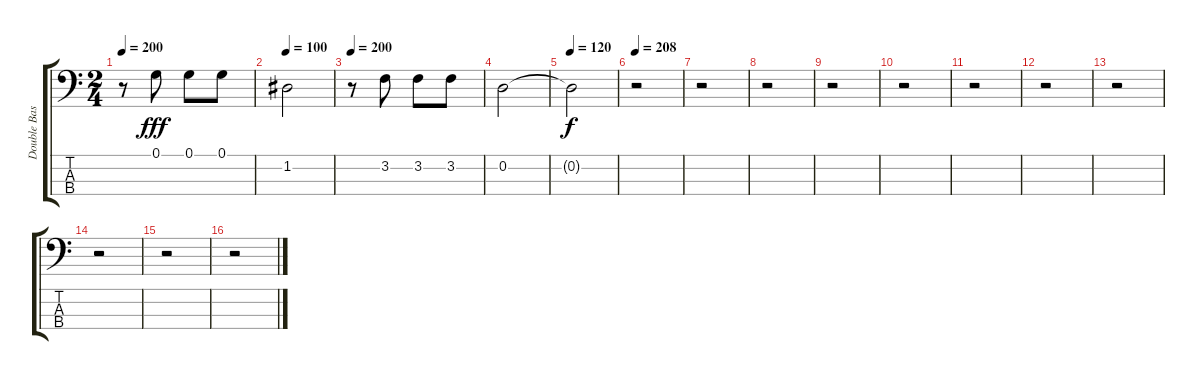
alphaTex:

\track ("Double Bass" "Double Bas") {instrument contrabass}
\staff {score tabs}
\tuning (G2 D2 A1 E1) {hide}
\ts (2 4)
\tempo 200
\clef f4
\ks c
r.8{dy fff instrument contrabass} 0.1.8 0.1.8 0.1.8 |
\tempo 100
1.2.2 |
\tempo 200
r.8 3.2.8 3.2.8 3.2.8 |
0.2.2 |
\tempo 120
0.2{t}.2{dy f} |
\tempo 208
r.2 |
r.2 |
r.2 |
r.2 |
r.2 |
r.2 |
r.2 |
r.2 |
r.2 |
r.2 |
r.2
